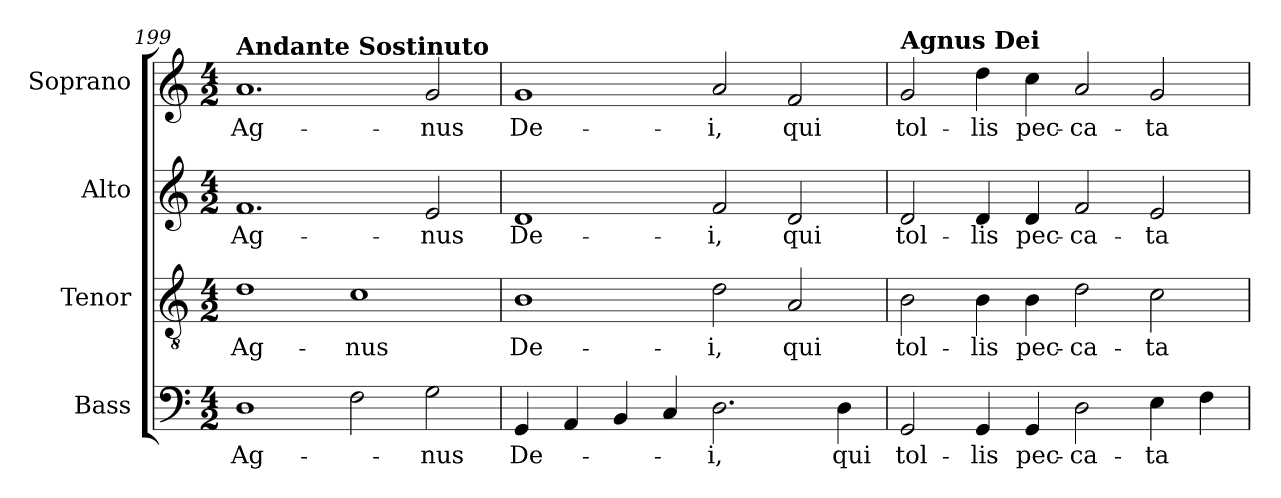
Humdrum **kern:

**kern	**text	**kern	**text	**kern	**text	**kern	**text
*part4	*part4	*part3	*part3	*part2	*part2	*part1	*part1
*staff4	*staff4	*staff3	*staff3	*staff2	*staff2	*staff1	*staff1
*I"Bass	*	*I"Tenor	*	*I"Alto	*	*I"Soprano	*
!!LO:LB:g=z
*clefF4	*	*clefGv2	*	*clefG2	*	*clefG2	*
*k[]	*	*k[]	*	*k[]	*	*k[]	*
*C:	*	*C:	*	*C:	*	*C:	*
*M4/2	*	*M4/2	*	*M4/2	*	*M4/2	*
=199	=199	=199	=199	=199	=199	=199	=199
!	!	!	!	!	!	!LO:TX:a:B:t=Andante Sostinuto	!
1D	Ag-	1d	Ag-	1.f	Ag-	1.a	Ag-
2F\	.	1c	-nus	.	.	.	.
2G\	-nus	.	.	2e/	-nus	2g/	-nus
=200	=200	=200	=200	=200	=200	=200	=200
4GG/	De-	1B	De-	1d	De-	1g	De-
4AA/	.	.	.	.	.	.	.
4BB/	.	.	.	.	.	.	.
4C/	.	.	.	.	.	.	.
2.D\	-i,	2d\	-i,	2f/	-i,	2a/	-i,
.	.	2A/	qui	2d/	qui	2f/	qui
4D\	qui	.	.	.	.	.	.
=201	=201	=201	=201	=201	=201	=201	=201
!	!	!	!	!	!	!LO:TX:a:B:t=Agnus Dei	!
2GG/	tol-	2B\	tol-	2d/	tol-	2g/	tol-
4GG/	-lis	4B\	-lis	4d/	-lis	4dd\	-lis
4GG/	pec-	4B\	pec-	4d/	pec-	4cc\	pec-
2D\	-ca-	2d\	-ca-	2f/	-ca-	2a/	-ca-
4E\	-ta	2c\	-ta	2e/	-ta	2g/	-ta
4F\	.	.	.	.	.	.	.
=	=	=	=	=	=	=	=
*-	*-	*-	*-	*-	*-	*-	*-
